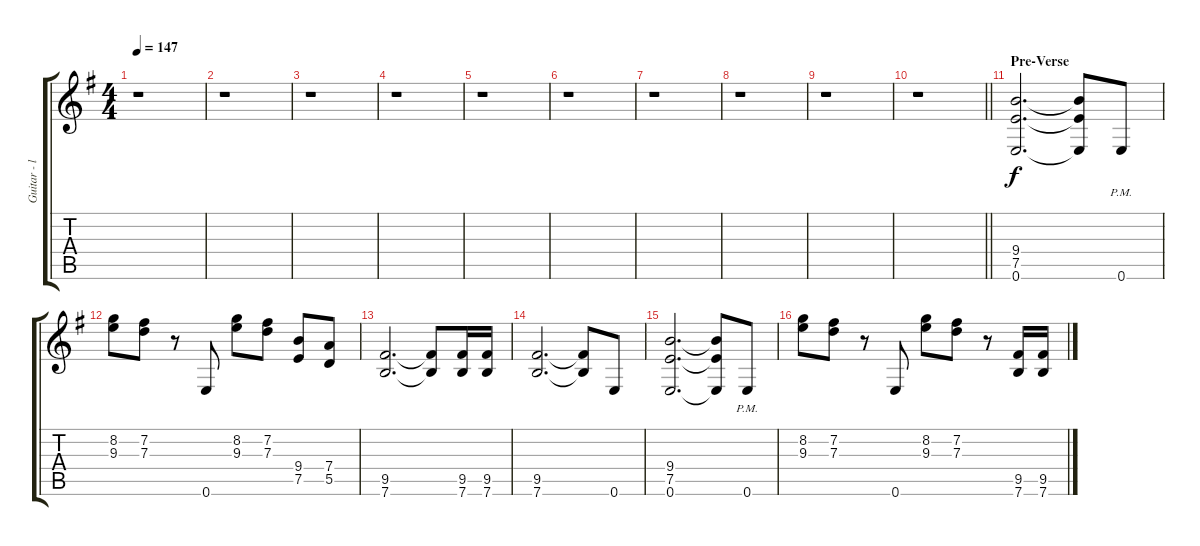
\track ("Guitar - left - K.K. Downing" "Guitar - l") {instrument distortionguitar}
\staff {score tabs}
\tuning (E4 B3 G3 D3 A2 E2) {hide}
\ts (4 4)
\tempo 147
\clef g2
\ks g
r.1{dy f instrument distortionguitar} |
r.1 |
r.1 |
r.1 |
r.1 |
r.1 |
r.1 |
r.1 |
r.1 |
\barLineRight lightlight
r.1 |
\section ("" "Pre-Verse")
(9.4 7.5 0.6).2{d} (9.4{t} 7.5{t} 0.6{t}).8 0.6{pm}.8 |
(8.2 9.3).8 (7.2 7.3).8 r.8 0.6.8 (8.2 9.3).8 (7.2 7.3).8 (9.4 7.5).8 (7.4 5.5).8 |
(9.5 7.6).2{d} (9.5{t} 7.6{t}).8 (9.5 7.6).16 (9.5 7.6).16 |
(9.5 7.6).2{d} (9.5{t} 7.6{t}).8 0.6.8 |
(9.4 7.5 0.6).2{d} (9.4{t} 7.5{t} 0.6{t}).8 0.6{pm}.8 |
(8.2 9.3).8 (7.2 7.3).8 r.8 0.6.8 (8.2 9.3).8 (7.2 7.3).8 r.8 (9.5 7.6).16 (9.5 7.6).16
